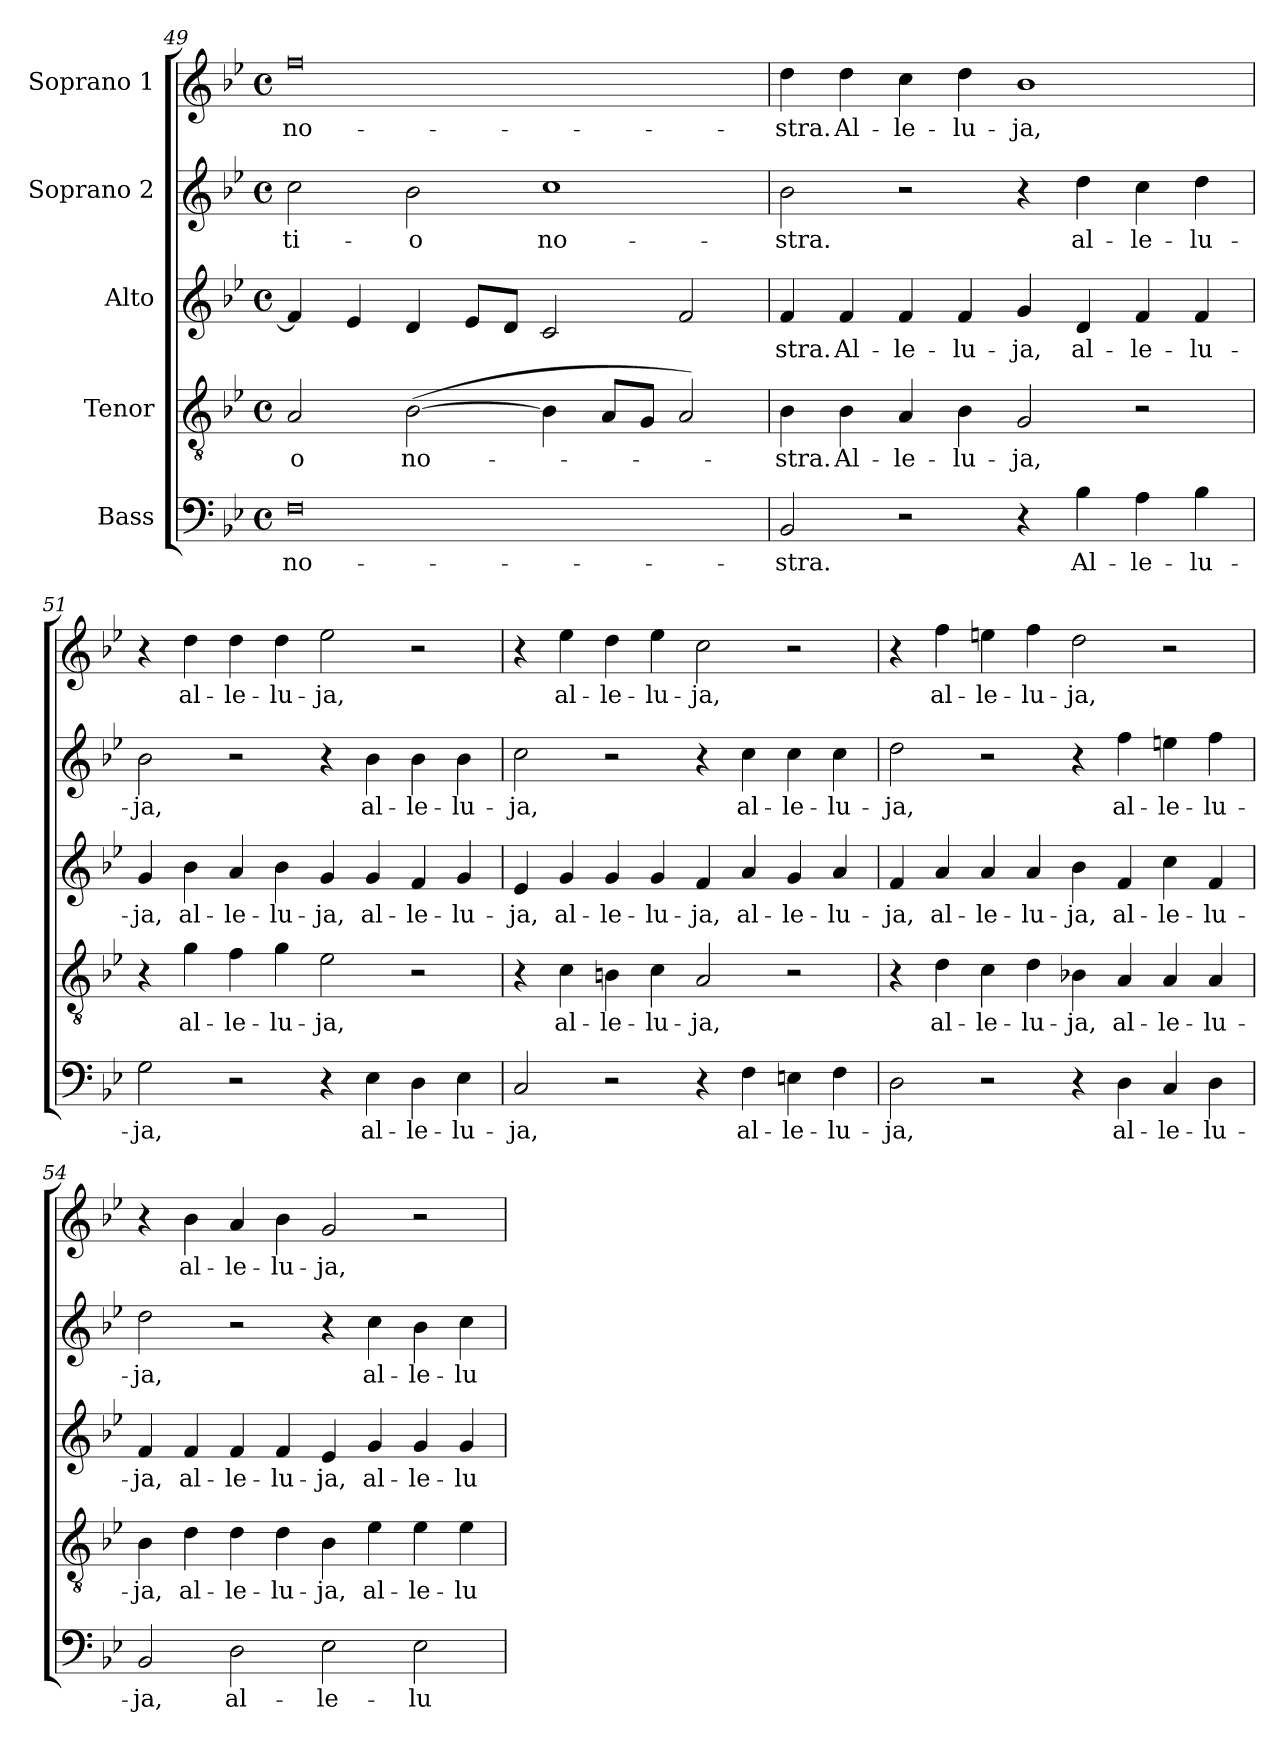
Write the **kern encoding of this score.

**kern	**text	**kern	**text	**kern	**text	**kern	**text	**kern	**text
*part5	*part5	*part4	*part4	*part3	*part3	*part2	*part2	*part1	*part1
*staff5	*staff5	*staff4	*staff4	*staff3	*staff3	*staff2	*staff2	*staff1	*staff1
*I"Bass	*	*I"Tenor	*	*I"Alto	*	*I"Soprano 2	*	*I"Soprano 1	*
*clefF4	*	*clefGv2	*	*clefG2	*	*clefG2	*	*clefG2	*
*k[b-e-]	*	*k[b-e-]	*	*k[b-e-]	*	*k[b-e-]	*	*k[b-e-]	*
*B-:	*	*B-:	*	*B-:	*	*B-:	*	*B-:	*
*M4/4	*	*M4/4	*	*M4/4	*	*M4/4	*	*M4/4	*
*met(c)	*	*met(c)	*	*met(c)	*	*met(c)	*	*met(c)	*
=49	=49	=49	=49	=49	=49	=49	=49	=49	=49
0F	no-	2A/	-o	4f/]	.	2cc\	-ti-	0ff	no-
.	.	.	.	4e-/	.	.	.	.	.
.	.	([2B-\	no-	4d/	.	2b-\	-o	.	.
.	.	.	.	8e-/L	.	.	.	.	.
.	.	.	.	8d/J	.	.	.	.	.
.	.	4B-\]	.	2c/	.	1cc	no-	.	.
.	.	8A/L	.	.	.	.	.	.	.
.	.	8G/J	.	.	.	.	.	.	.
.	.	2A/)	.	2f/	.	.	.	.	.
=50	=50	=50	=50	=50	=50	=50	=50	=50	=50
2BB-/	-stra.	4B-\	-stra.	4f/	-stra.	2b-\	-stra.	4dd\	-stra.
.	.	4B-\	Al-	4f/	Al-	.	.	4dd\	Al-
2r	.	4A/	-le-	4f/	-le-	2r	.	4cc\	-le-
.	.	4B-\	-lu-	4f/	-lu-	.	.	4dd\	-lu-
4r	.	2G/	-ja,	4g/	-ja,	4r	.	1b-	-ja,
4B-\	Al-	.	.	4d/	al-	4dd\	al-	.	.
4A\	-le-	2r	.	4f/	-le-	4cc\	-le-	.	.
4B-\	-lu-	.	.	4f/	-lu-	4dd\	-lu-	.	.
=51	=51	=51	=51	=51	=51	=51	=51	=51	=51
2G\	-ja,	4r	.	4g/	-ja,	2b-\	-ja,	4r	.
.	.	4g\	al-	4b-\	al-	.	.	4dd\	al-
2r	.	4f\	-le-	4a/	-le-	2r	.	4dd\	-le-
.	.	4g\	-lu-	4b-\	-lu-	.	.	4dd\	-lu-
4r	.	2e-\	-ja,	4g/	-ja,	4r	.	2ee-\	-ja,
4E-\	al-	.	.	4g/	al-	4b-\	al-	.	.
4D\	-le-	2r	.	4f/	-le-	4b-\	-le-	2r	.
4E-\	-lu-	.	.	4g/	-lu-	4b-\	-lu-	.	.
!!LO:PB:g=z
=52	=52	=52	=52	=52	=52	=52	=52	=52	=52
2C/	-ja,	4r	.	4e-/	-ja,	2cc\	-ja,	4r	.
.	.	4c\	al-	4g/	al-	.	.	4ee-\	al-
2r	.	4Bn\	-le-	4g/	-le-	2r	.	4dd\	-le-
.	.	4c\	-lu-	4g/	-lu-	.	.	4ee-\	-lu-
4r	.	2A/	-ja,	4f/	-ja,	4r	.	2cc\	-ja,
4F\	al-	.	.	4a/	al-	4cc\	al-	.	.
4En\	-le-	2r	.	4g/	-le-	4cc\	-le-	2r	.
4F\	-lu-	.	.	4a/	-lu-	4cc\	-lu-	.	.
=53	=53	=53	=53	=53	=53	=53	=53	=53	=53
2D\	-ja,	4r	.	4f/	-ja,	2dd\	-ja,	4r	.
.	.	4d\	al-	4a/	al-	.	.	4ff\	al-
2r	.	4c\	-le-	4a/	-le-	2r	.	4een\	-le-
.	.	4d\	-lu-	4a/	-lu-	.	.	4ff\	-lu-
4r	.	4B-X\	-ja,	4b-\	-ja,	4r	.	2dd\	-ja,
4D\	al-	4A/	al-	4f/	al-	4ff\	al-	.	.
4C/	-le-	4A/	-le-	4cc\	-le-	4een\	-le-	2r	.
4D\	-lu-	4A/	-lu-	4f/	-lu-	4ff\	-lu-	.	.
=54	=54	=54	=54	=54	=54	=54	=54	=54	=54
2BB-/	-ja,	4B-\	ja,	4f/	-ja,	2dd\	-ja,	4r	.
.	.	4d\	al-	4f/	al-	.	.	4b-\	al-
2D\	al-	4d\	-le-	4f/	-le-	2r	.	4a/	-le-
.	.	4d\	-lu-	4f/	-lu-	.	.	4b-\	-lu-
2E-\	-le-	4B-\	-ja,	4e-/	-ja,	4r	.	2g/	-ja,
.	.	4e-\	al-	4g/	al-	4cc\	al-	.	.
2E-\	-lu-	4e-\	-le-	4g/	-le-	4b-\	-le-	2r	.
.	.	4e-\	-lu-	4g/	-lu-	4cc\	-lu-	.	.
=	=	=	=	=	=	=	=	=	=
*-	*-	*-	*-	*-	*-	*-	*-	*-	*-
